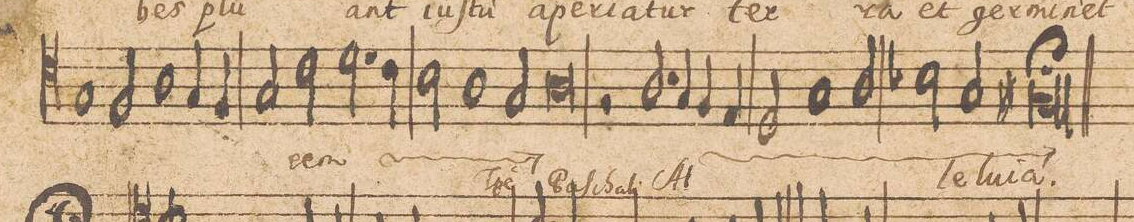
**kern	**text	**text
*I"[ALTVS.]	*	*
*clefC4	*	*
*k[]	*	*
*met(c|)	*	*
*M2/1	*	*
1G	.	.
2F/	.	.
1A\	.	.
=30-	=30-	=30-
4G/	.	.
4F/	.	.
2G/	.	.
2c\	-rem	.
=31-	=31-	=31-
2.d\	Sal-	.
4c\	.	.
2B\	.	.
1A\	-ua-	.
=32-	=32-	=32-
2G/	-to-	.
0A	-rem	.
=33-	=33-	=33-
2rF	.	.
*	*ij	*
2.A/	Sal-	Al-
=34-	=34-	=34-
4G/	.	.
4F/	.	.
4E/	.	.
2D/	.	.
1G/	.	.
=35-	=35-	=35-
2A/	-ua-	.
2B-X\	-to-	-le-
2G/	.	-lu-
=36-	=36-	=36-
0F#X;	-rem	-ia.
*	*Xij	*
=37||	=37||	=37||
*-	*-	*-
